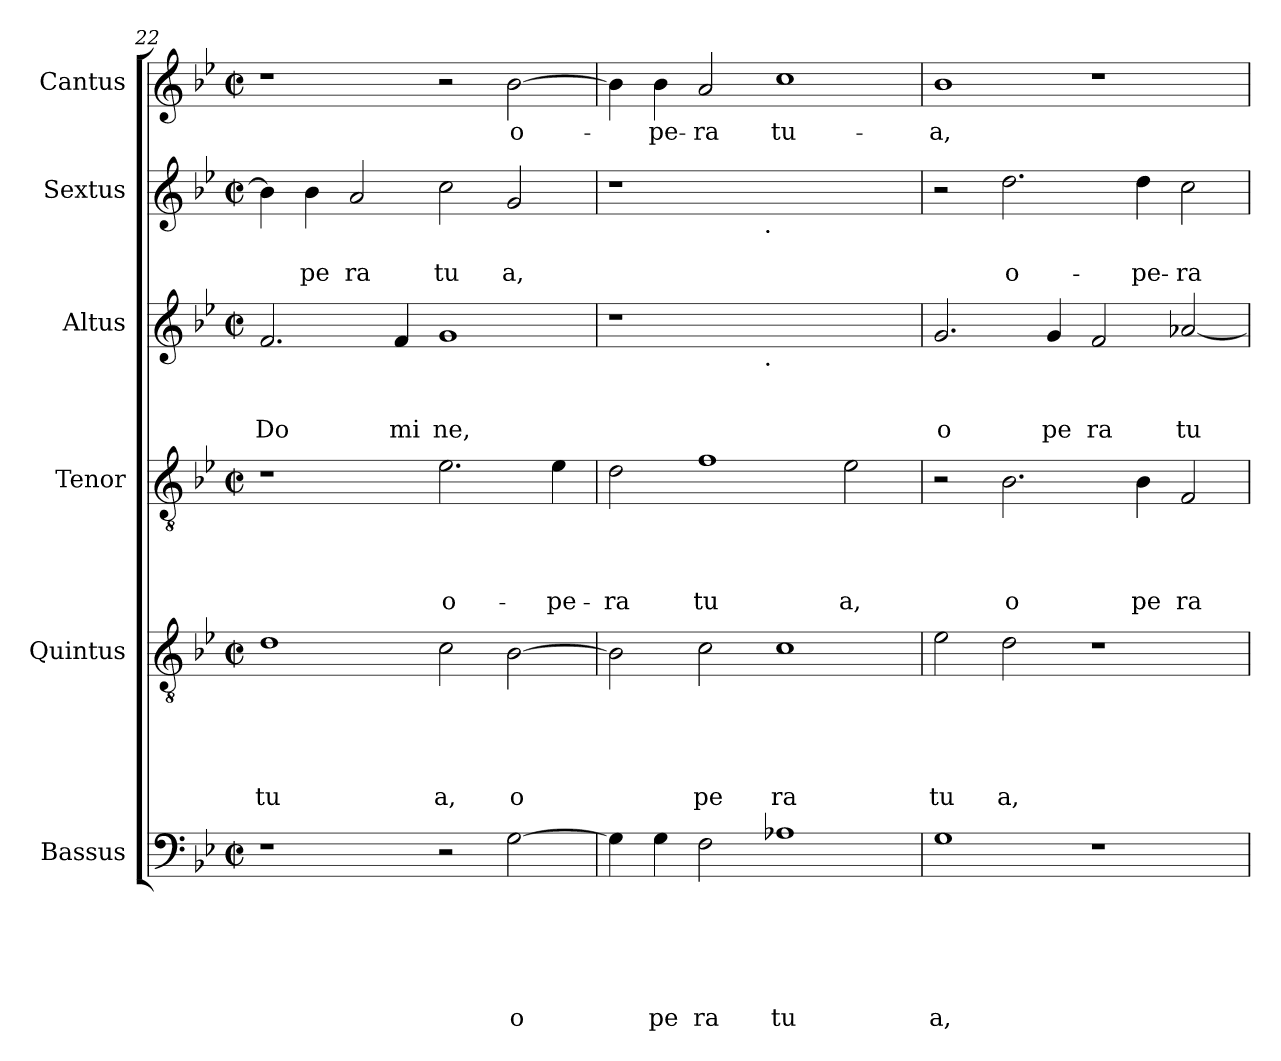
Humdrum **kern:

**kern	**text	**text	**text	**text	**text	**text	**kern	**text	**text	**text	**text	**text	**kern	**text	**text	**text	**text	**kern	**text	**text	**text	**kern	**text	**text	**kern	**text
*part6	*part6	*part6	*part6	*part6	*part6	*part6	*part5	*part5	*part5	*part5	*part5	*part5	*part4	*part4	*part4	*part4	*part4	*part3	*part3	*part3	*part3	*part2	*part2	*part2	*part1	*part1
*staff6	*staff6	*staff6	*staff6	*staff6	*staff6	*staff6	*staff5	*staff5	*staff5	*staff5	*staff5	*staff5	*staff4	*staff4	*staff4	*staff4	*staff4	*staff3	*staff3	*staff3	*staff3	*staff2	*staff2	*staff2	*staff1	*staff1
*I"Bassus	*	*	*	*	*	*	*I"Quintus	*	*	*	*	*	*I"Tenor	*	*	*	*	*I"Altus	*	*	*	*I"Sextus	*	*	*I"Cantus	*
*clefF4	*	*	*	*	*	*	*clefGv2	*	*	*	*	*	*clefGv2	*	*	*	*	*clefG2	*	*	*	*clefG2	*	*	*clefG2	*
*k[b-e-]	*	*	*	*	*	*	*k[b-e-]	*	*	*	*	*	*k[b-e-]	*	*	*	*	*k[b-e-]	*	*	*	*k[b-e-]	*	*	*k[b-e-]	*
*B-:	*	*	*	*	*	*	*B-:	*	*	*	*	*	*B-:	*	*	*	*	*B-:	*	*	*	*B-:	*	*	*B-:	*
*M2/2	*	*	*	*	*	*	*M2/2	*	*	*	*	*	*M2/2	*	*	*	*	*M2/2	*	*	*	*M2/2	*	*	*M2/2	*
*met(c|)	*	*	*	*	*	*	*met(c|)	*	*	*	*	*	*met(c|)	*	*	*	*	*met(c|)	*	*	*	*met(c|)	*	*	*met(c|)	*
=22	=22	=22	=22	=22	=22	=22	=22	=22	=22	=22	=22	=22	=22	=22	=22	=22	=22	=22	=22	=22	=22	=22	=22	=22	=22	=22
!	!	!	!	!	!	!	!	!	!	!	!	!LO:LY:b	!	!	!	!	!	!	!	!	!LO:LY:b	!	!	!	!	!
1r	.	.	.	.	.	.	1d	.	.	.	.	tu	1r	.	.	.	.	2.f/	.	.	Do	4b-\]	.	.	1r	.
!	!	!	!	!	!	!	!	!	!	!	!	!	!	!	!	!	!	!	!	!	!	!	!	!LO:LY:b	!	!
.	.	.	.	.	.	.	.	.	.	.	.	.	.	.	.	.	.	.	.	.	.	4b-\	.	pe	.	.
!	!	!	!	!	!	!	!	!	!	!	!	!	!	!	!	!	!	!	!	!	!	!	!	!LO:LY:b	!	!
.	.	.	.	.	.	.	.	.	.	.	.	.	.	.	.	.	.	.	.	.	.	2a/	.	ra	.	.
!	!	!	!	!	!	!	!	!	!	!	!	!	!	!	!	!	!	!	!	!	!LO:LY:b	!	!	!	!	!
.	.	.	.	.	.	.	.	.	.	.	.	.	.	.	.	.	.	4f/	.	.	mi	.	.	.	.	.
!	!	!	!	!	!	!	!	!	!	!	!	!LO:LY:b	!	!	!	!	!LO:LY:b	!	!	!	!LO:LY:b	!	!	!LO:LY:b	!	!
2r	.	.	.	.	.	.	2c\	.	.	.	.	a,	2.e-\	.	.	.	o-	1g	.	.	ne,	2cc\	.	tu	2r	.
!	!	!	!	!	!	!LO:LY:b	!	!	!	!	!	!LO:LY:b	!	!	!	!	!	!	!	!	!	!	!	!LO:LY:b	!	!LO:LY:b
[<2G\	.	.	.	.	.	o	[<2B-\	.	.	.	.	o	.	.	.	.	.	.	.	.	.	2g/	.	a,	[<2b-\	o-
!	!	!	!	!	!	!	!	!	!	!	!	!	!	!	!	!	!LO:LY:b	!	!	!	!	!	!	!	!	!
.	.	.	.	.	.	.	.	.	.	.	.	.	4e-\	.	.	.	-pe-	.	.	.	.	.	.	.	.	.
!!LO:LB:g=z
=23	=23	=23	=23	=23	=23	=23	=23	=23	=23	=23	=23	=23	=23	=23	=23	=23	=23	=23	=23	=23	=23	=23	=23	=23	=23	=23
!	!	!	!	!	!	!	!	!	!	!	!	!	!	!	!	!	!LO:LY:b	!	!	!	!	!	!	!	!	!
*	*	*	*	*	*	*	*	*	*	*	*	*	*	*	*	*	*	*^	*	*	*	*^	*	*	*	*
4G\]	.	.	.	.	.	.	2B-\]	.	.	.	.	.	2d\	.	.	.	-ra	1r	2ryy	.	.	.	1r	2ryy	.	.	4b-\]	.
!	!	!	!	!	!	!LO:LY:b	!	!	!	!	!	!	!	!	!	!	!	!	!	!	!	!	!	!	!	!	!	!LO:LY:b
4G\	.	.	.	.	.	pe	.	.	.	.	.	.	.	.	.	.	.	.	.	.	.	.	.	.	.	.	4b-\	-pe-
!	!	!	!	!	!	!LO:LY:b	!	!	!	!	!	!LO:LY:b	!	!	!	!	!LO:LY:b	!	!	!	!	!	!	!	!	!	!	!LO:LY:b
2F\	.	.	.	.	.	ra	2c\	.	.	.	.	pe	1f	.	.	.	tu	.	4...ryy	.	.	.	.	4...ryy	.	.	2a/	-ra
!	!	!	!	!	!	!	!	!	!	!	!	!	!	!	!	!	!	!	!	!	!	!	!	!LO:TX:b:t=.	!	!	!	!
!	!	!	!	!	!	!	!	!	!	!	!	!	!	!	!	!	!	!	!LO:TX:b:t=.	!	!	!	!	!	!	!	!	!
.	.	.	.	.	.	.	.	.	.	.	.	.	.	.	.	.	.	.	1ryy	.	.	.	.	1ryy	.	.	.	.
!	!	!	!	!	!	!LO:LY:b	!	!	!	!	!	!LO:LY:b	!	!	!	!	!	!	!	!	!	!	!	!	!	!	!	!LO:LY:b
1A-X	.	.	.	.	.	tu	1c	.	.	.	.	ra	.	.	.	.	.	1ryy	.	.	.	.	1ryy	.	.	.	1cc	tu-
!	!	!	!	!	!	!	!	!	!	!	!	!	!	!	!	!	!LO:LY:b	!	!	!	!	!	!	!	!	!	!	!
.	.	.	.	.	.	.	.	.	.	.	.	.	2e-\	.	.	.	a,	.	.	.	.	.	.	.	.	.	.	.
.	.	.	.	.	.	.	.	.	.	.	.	.	.	.	.	.	.	.	32ryy	.	.	.	.	32ryy	.	.	.	.
=24	=24	=24	=24	=24	=24	=24	=24	=24	=24	=24	=24	=24	=24	=24	=24	=24	=24	=24	=24	=24	=24	=24	=24	=24	=24	=24	=24	=24
!	!	!	!	!	!	!LO:LY:b	!	!	!	!	!	!LO:LY:b	!	!	!	!	!	!	!	!	!	!LO:LY:b	!	!	!	!	!	!LO:LY:b
*	*	*	*	*	*	*	*	*	*	*	*	*	*	*	*	*	*	*v	*v	*	*	*	*	*	*	*	*	*
*	*	*	*	*	*	*	*	*	*	*	*	*	*	*	*	*	*	*	*	*	*	*v	*v	*	*	*	*
1G	.	.	.	.	.	a,	2e-\	.	.	.	.	tu	2r	.	.	.	.	2.g/	.	.	o	2r	.	.	1b-	-a,
!	!	!	!	!	!	!	!	!	!	!	!	!LO:LY:b	!	!	!	!	!LO:LY:b	!	!	!	!	!	!	!LO:LY:b	!	!
.	.	.	.	.	.	.	2d\	.	.	.	.	a,	2.B-\	.	.	.	o	.	.	.	.	2.dd\	.	o-	.	.
!	!	!	!	!	!	!	!	!	!	!	!	!	!	!	!	!	!	!	!	!	!LO:LY:b	!	!	!	!	!
.	.	.	.	.	.	.	.	.	.	.	.	.	.	.	.	.	.	4g/	.	.	pe	.	.	.	.	.
!	!	!	!	!	!	!	!	!	!	!	!	!	!	!	!	!	!	!	!	!	!LO:LY:b	!	!	!	!	!
1r	.	.	.	.	.	.	1r	.	.	.	.	.	.	.	.	.	.	2f/	.	.	ra	.	.	.	1r	.
!	!	!	!	!	!	!	!	!	!	!	!	!	!	!	!	!	!LO:LY:b	!	!	!	!	!	!	!LO:LY:b	!	!
.	.	.	.	.	.	.	.	.	.	.	.	.	4B-\	.	.	.	pe	.	.	.	.	4dd\	.	-pe-	.	.
!	!	!	!	!	!	!	!	!	!	!	!	!	!	!	!	!	!LO:LY:b	!	!	!	!LO:LY:b	!	!	!LO:LY:b	!	!
.	.	.	.	.	.	.	.	.	.	.	.	.	2F/	.	.	.	ra	[<2a-X/	.	.	tu	2cc\	.	-ra	.	.
=	=	=	=	=	=	=	=	=	=	=	=	=	=	=	=	=	=	=	=	=	=	=	=	=	=	=
*-	*-	*-	*-	*-	*-	*-	*-	*-	*-	*-	*-	*-	*-	*-	*-	*-	*-	*-	*-	*-	*-	*-	*-	*-	*-	*-
